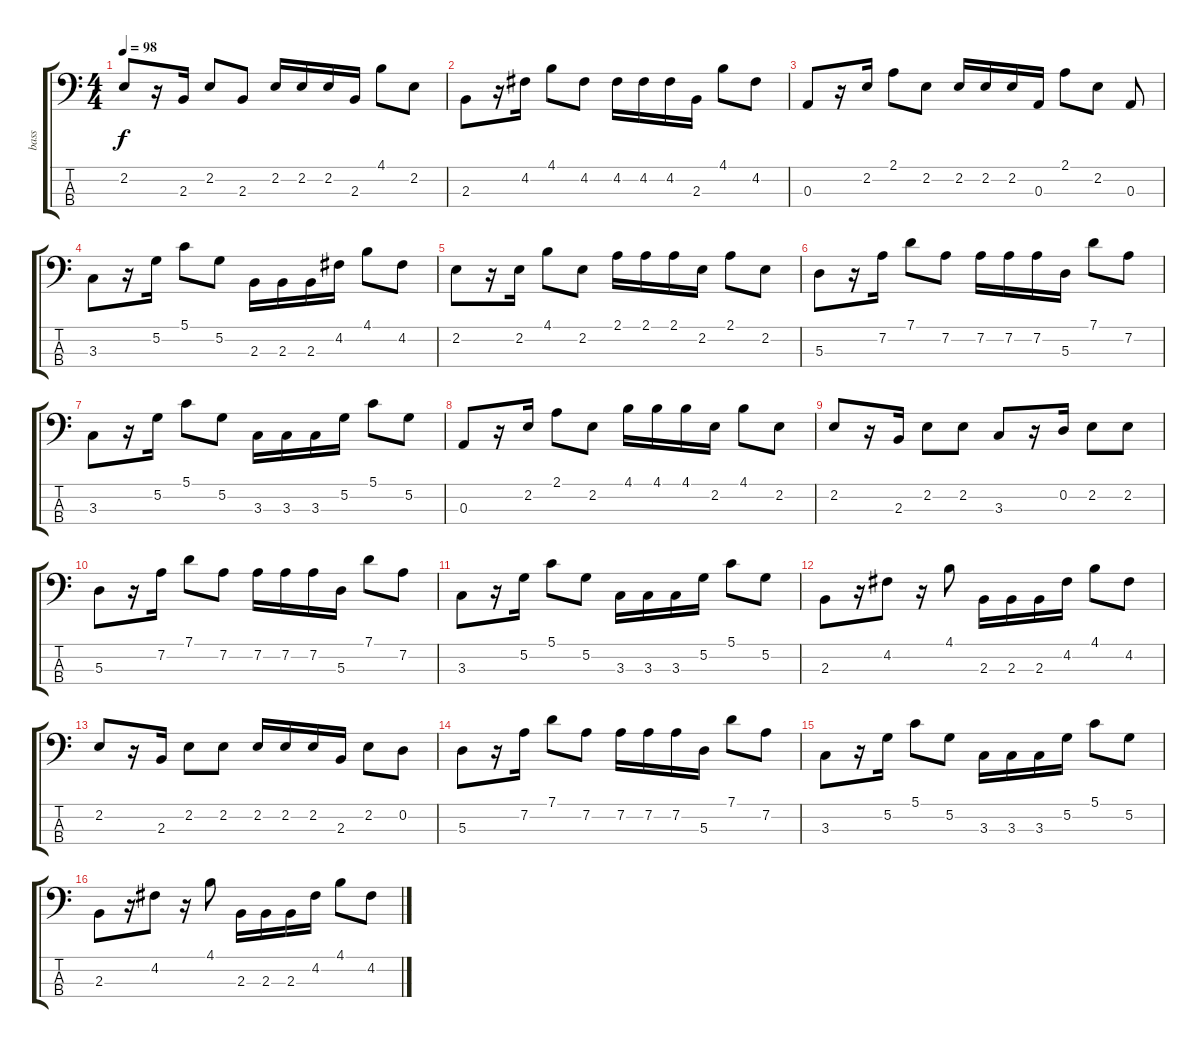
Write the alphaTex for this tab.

\track ("bass" "bass") {instrument electricbassfinger}
\staff {score tabs}
\tuning (G2 D2 A1 E1) {hide}
\ts (4 4)
\tempo 98
\clef f4
\ks c
2.2.8{dy f} r.16 2.3.16 2.2.8 2.3.8 2.2.16 2.2.16 2.2.16 2.3.16 4.1.8 2.2.8 |
2.3.8 r.16 4.2.16 4.1.8 4.2.8 4.2.16 4.2.16 4.2.16 2.3.16 4.1.8 4.2.8 |
0.3.8 r.16 2.2.16 2.1.8 2.2.8 2.2.16 2.2.16 2.2.16 0.3.16 2.1.8 2.2.8 0.3.8 |
3.3.8 r.16 5.2.16 5.1.8 5.2.8 2.3.16 2.3.16 2.3.16 4.2.16 4.1.8 4.2.8 |
2.2.8 r.16 2.2.16 4.1.8 2.2.8 2.1.16 2.1.16 2.1.16 2.2.16 2.1.8 2.2.8 |
5.3.8 r.16 7.2.16 7.1.8 7.2.8 7.2.16 7.2.16 7.2.16 5.3.16 7.1.8 7.2.8 |
3.3.8 r.16 5.2.16 5.1.8 5.2.8 3.3.16 3.3.16 3.3.16 5.2.16 5.1.8 5.2.8 |
0.3.8 r.16 2.2.16 2.1.8 2.2.8 4.1.16 4.1.16 4.1.16 2.2.16 4.1.8 2.2.8 |
2.2.8 r.16 2.3.16 2.2.8 2.2.8 3.3.8 r.16 0.2.16 2.2.8 2.2.8 |
5.3.8 r.16 7.2.16 7.1.8 7.2.8 7.2.16 7.2.16 7.2.16 5.3.16 7.1.8 7.2.8 |
3.3.8 r.16 5.2.16 5.1.8 5.2.8 3.3.16 3.3.16 3.3.16 5.2.16 5.1.8 5.2.8 |
2.3.8 r.16 4.2.8 r.16 4.1.8 2.3.16 2.3.16 2.3.16 4.2.16 4.1.8 4.2.8 |
2.2.8 r.16 2.3.16 2.2.8 2.2.8 2.2.16 2.2.16 2.2.16 2.3.16 2.2.8 0.2.8 |
5.3.8 r.16 7.2.16 7.1.8 7.2.8 7.2.16 7.2.16 7.2.16 5.3.16 7.1.8 7.2.8 |
3.3.8 r.16 5.2.16 5.1.8 5.2.8 3.3.16 3.3.16 3.3.16 5.2.16 5.1.8 5.2.8 |
2.3.8 r.16 4.2.8 r.16 4.1.8 2.3.16 2.3.16 2.3.16 4.2.16 4.1.8 4.2.8
